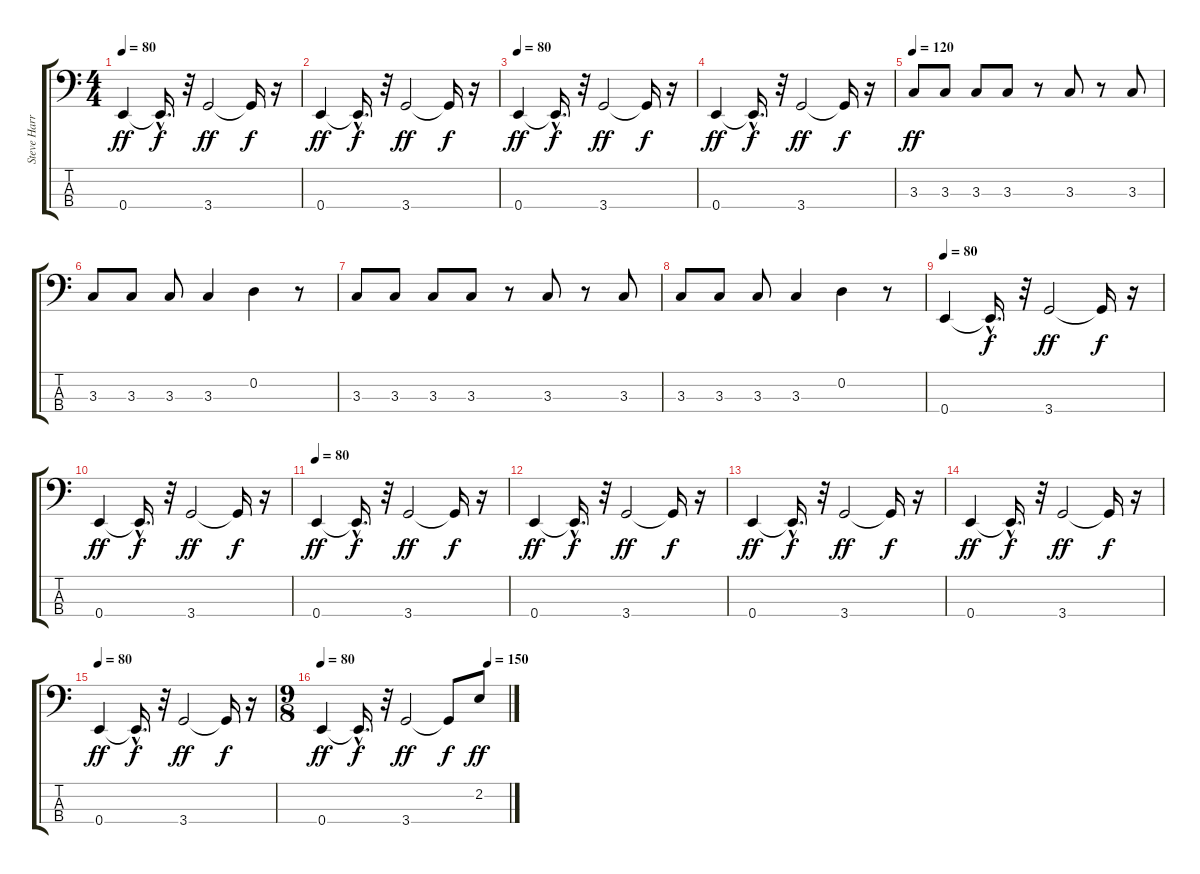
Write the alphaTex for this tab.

\track ("Steve Harris" "Steve Harr") {instrument electricbassfinger}
\staff {score tabs}
\tuning (G2 D2 A1 E1) {hide}
\ts (4 4)
\tempo 80
\clef f4
\ks c
0.4.4{dy ff} 0.4{hac t}.16{d dy f} r.32 3.4.2{dy ff} 3.4{t}.16{dy f} r.16 |
0.4.4{dy ff} 0.4{hac t}.16{d dy f} r.32 3.4.2{dy ff} 3.4{t}.16{dy f} r.16 |
\tempo 80
0.4.4{dy ff} 0.4{hac t}.16{d dy f} r.32 3.4.2{dy ff} 3.4{t}.16{dy f} r.16 |
0.4.4{dy ff} 0.4{hac t}.16{d dy f} r.32 3.4.2{dy ff} 3.4{t}.16{dy f} r.16 |
\tempo 120
3.3.8{dy ff} 3.3.8 3.3.8 3.3.8 r.8 3.3.8 r.8 3.3.8 |
3.3.8 3.3.8 3.3.8 3.3.4 0.2.4 r.8 |
3.3.8 3.3.8 3.3.8 3.3.8 r.8 3.3.8 r.8 3.3.8 |
3.3.8 3.3.8 3.3.8 3.3.4 0.2.4 r.8 |
\tempo 112
\tempo 80
0.4.4 0.4{hac t}.16{d dy f} r.32 3.4.2{dy ff} 3.4{t}.16{dy f} r.16 |
0.4.4{dy ff} 0.4{hac t}.16{d dy f} r.32 3.4.2{dy ff} 3.4{t}.16{dy f} r.16 |
\tempo 80
0.4.4{dy ff} 0.4{hac t}.16{d dy f} r.32 3.4.2{dy ff} 3.4{t}.16{dy f} r.16 |
0.4.4{dy ff} 0.4{hac t}.16{d dy f} r.32 3.4.2{dy ff} 3.4{t}.16{dy f} r.16 |
0.4.4{dy ff} 0.4{hac t}.16{d dy f} r.32 3.4.2{dy ff} 3.4{t}.16{dy f} r.16 |
0.4.4{dy ff} 0.4{hac t}.16{d dy f} r.32 3.4.2{dy ff} 3.4{t}.16{dy f} r.16 |
\tempo 80
0.4.4{dy ff} 0.4{hac t}.16{d dy f} r.32 3.4.2{dy ff} 3.4{t}.16{dy f} r.16 |
\ts (9 8)
\tempo 112
\tempo (185 0.8888888888888888)
\tempo (150 0.8888888888888888)
\tempo 80
0.4.4{dy ff} 0.4{hac t}.16{d dy f} r.32 3.4.2{dy ff} 3.4{t}.8{dy f} 2.2.8{dy ff}
